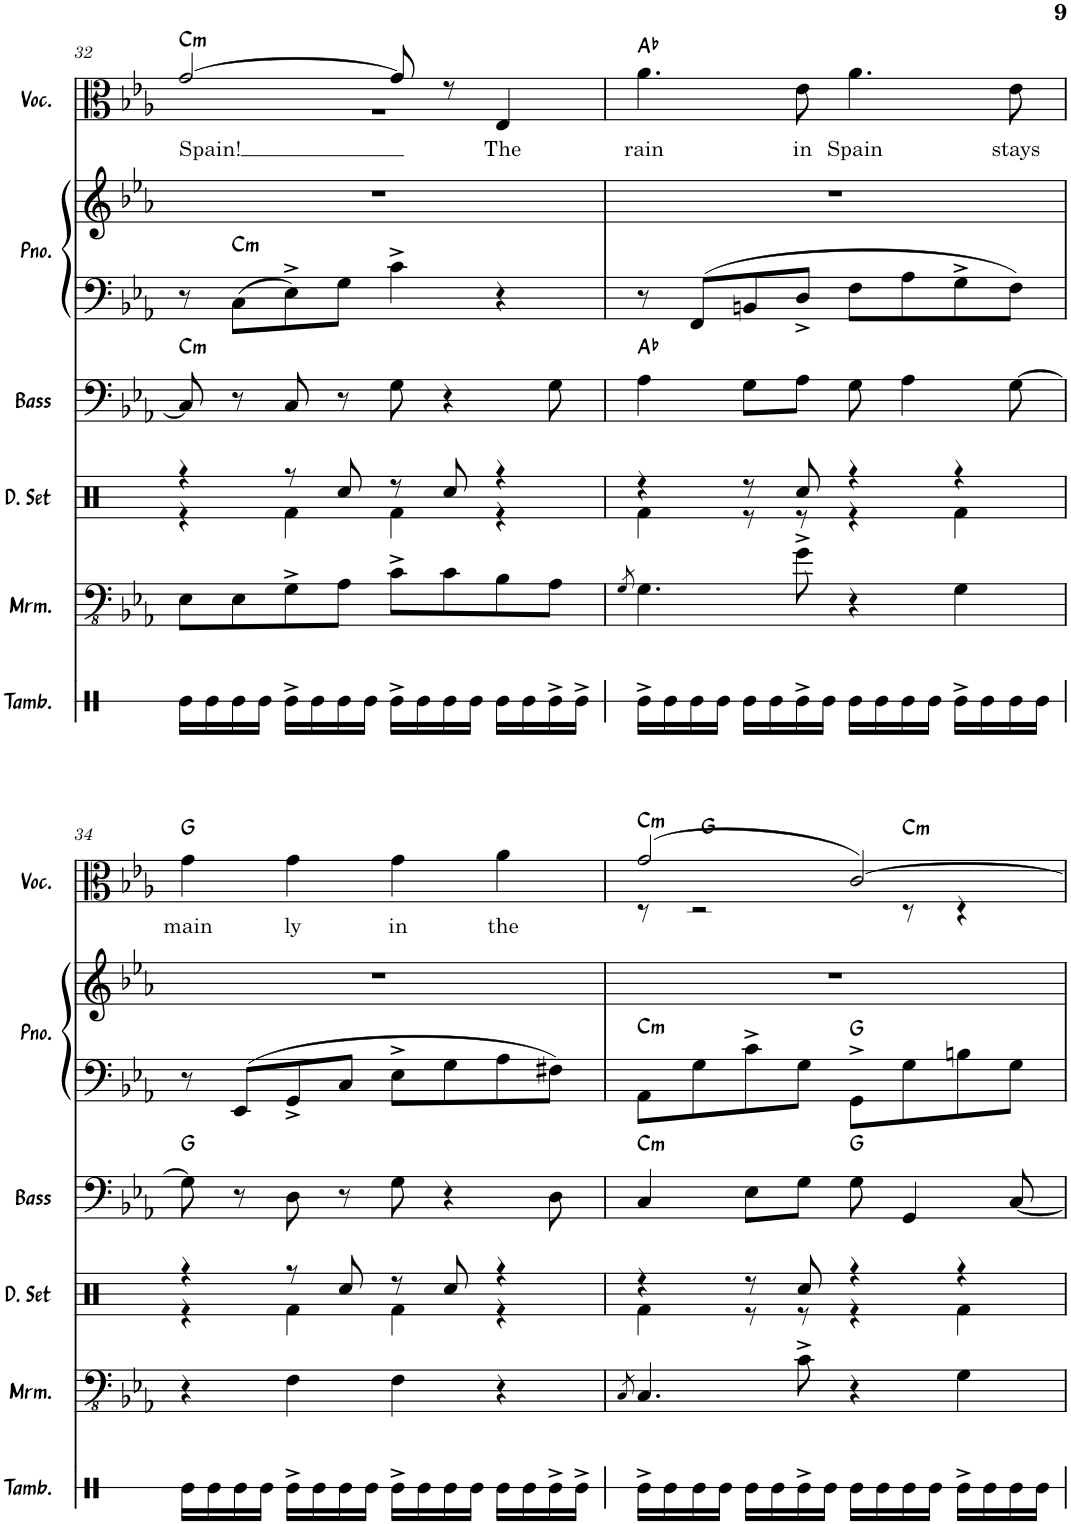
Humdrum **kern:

**kern	**kern	**kern	**kern	**harte	**kern	**kern	**harte	**kern	**text	**harte
*part6	*part5	*part4	*part3	*part3	*part2	*part2	*part2	*part1	*part1	*part1
*staff7	*staff6	*staff5	*staff4	*	*staff3	*staff2	*	*staff1	*staff1	*
*I"Tambourine	*I"Marimba	*I"Drumset	*I"Acoustic Bass	*	*I"Piano	*	*	*I"Vocals	*	*
*I'Tamb.	*I'Mrm.	*I'D. Set	*I'Bass	*	*I'Pno.	*	*	*I'Voc.	*	*
!!LO:PB:g=z
*clefX	*clefFv4	*clefX	*clefF4	*	*clefF4	*clefG2	*	*clefC3	*	*
*	*	*	*Trd7c12	*	*	*	*	*	*	*
*k[]	*k[b-e-a-]	*k[]	*k[b-e-a-]	*	*k[b-e-a-]	*k[b-e-a-]	*	*k[b-e-a-]	*	*
*M4/4	*M4/4	*M4/4	*M4/4	*	*M4/4	*M4/4	*	*M4/4	*	*
=32	=32	=32	=32	=32	=32	=32	=32	=32	=32	=32
*	*	*^	*	*	*	*	*	*	*	*
!	!	!	!	!	!LO:H:kt=m	!	!	!	!	!LO:LY:b	!LO:H:kt=m
*	*	*	*	*	*	*	*^	*	*^	*	*
16Re\LL	8EE-\L	4r	4r	8C/]	C:min	8r	1r	8ryy	.	[2g/	1r	Spain!	C:min
16Re\	.	.	.	.	.	.	.	.	.	.	.	.	.
!	!	!	!	!	!	!	!	!	!LO:H:kt=m	!	!	!	!
16Re\	8EE-\	.	.	8r	.	8C\L	.	2..ryy	C:min	.	.	.	.
16Re\JJ	.	.	.	.	.	.	.	.	.	.	.	.	.
16Re^\LL	8GG^\	8r	4Rf\	8C/	.	8E-^\	.	.	.	.	.	.	.
16Re\	.	.	.	.	.	.	.	.	.	.	.	.	.
16Re\	8AA-\J	8Rcc/	.	8r	.	8G\J	.	.	.	.	.	.	.
16Re\JJ	.	.	.	.	.	.	.	.	.	.	.	.	.
16Re^\LL	8C^\L	8r	4Rf\	8G\	.	4c^\	.	.	.	8g/]	.	.	.
16Re\	.	.	.	.	.	.	.	.	.	.	.	.	.
16Re\	8C\	8Rcc/	.	4r	.	.	.	.	.	8r	.	.	.
16Re\JJ	.	.	.	.	.	.	.	.	.	.	.	.	.
!	!	!	!	!	!	!	!	!	!	!	!	!LO:LY:b	!
16Re\LL	8BB-\	4r	4r	.	.	4r	.	.	.	4E-/	.	The	.
16Re\	.	.	.	.	.	.	.	.	.	.	.	.	.
16Re^\	8AA-\J	.	.	8G\	.	.	.	.	.	.	.	.	.
16Re^\JJ	.	.	.	.	.	.	.	.	.	.	.	.	.
*	*	*	*	*	*	*	*v	*v	*	*	*	*	*
*	*	*	*	*	*	*	*	*	*v	*v	*	*
=33	=33	=33	=33	=33	=33	=33	=33	=33	=33	=33	=33
.	8qGG/	.	.	.	.	.	.	.	.	.	.
!	!	!	!	!	!	!	!	!	!	!LO:LY:b	!
16Re^\LL	4.GG\	4r	4Rf\	4A-\	Ab:maj	8r	1r	.	4.a-\	rain	Ab:maj
16Re\	.	.	.	.	.	.	.	.	.	.	.
16Re\	.	.	.	.	.	8FF/L	.	.	.	.	.
16Re\JJ	.	.	.	.	.	.	.	.	.	.	.
16Re\LL	.	8r	8r	8G\L	.	8BBn/	.	.	.	.	.
16Re\	.	.	.	.	.	.	.	.	.	.	.
!	!	!	!	!	!	!	!	!	!	!LO:LY:b	!
16Re^\	8G^\	8Rcc/	8r	8A-\J	.	8D^/J	.	.	8e-\	in	.
16Re\JJ	.	.	.	.	.	.	.	.	.	.	.
!	!	!	!	!	!	!	!	!	!	!LO:LY:b	!
16Re\LL	4r	4r	4r	8G\	.	8F\L	.	.	4.a-\	Spain	.
16Re\	.	.	.	.	.	.	.	.	.	.	.
16Re\	.	.	.	4A-\	.	8A-\	.	.	.	.	.
16Re\JJ	.	.	.	.	.	.	.	.	.	.	.
16Re^\LL	4GG\	4r	4Rf\	.	.	8G^\	.	.	.	.	.
16Re\	.	.	.	.	.	.	.	.	.	.	.
!	!	!	!	!	!	!	!	!	!	!LO:LY:b	!
16Re\	.	.	.	[8G\	.	8F\J	.	.	8e-\	stays	.
16Re\JJ	.	.	.	.	.	.	.	.	.	.	.
!!LO:LB:g=z
=34	=34	=34	=34	=34	=34	=34	=34	=34	=34	=34	=34
!	!	!	!	!	!	!	!	!	!	!LO:LY:b	!
16Re\LL	4r	4r	4r	8G\]	G:maj	8r	1r	.	4g\	main	G:maj
16Re\	.	.	.	.	.	.	.	.	.	.	.
16Re\	.	.	.	8r	.	8EE-/L	.	.	.	.	.
16Re\JJ	.	.	.	.	.	.	.	.	.	.	.
!	!	!	!	!	!	!	!	!	!	!LO:LY:b	!
16Re^\LL	4FF\	8r	4Rf\	8D\	.	8GG^/	.	.	4g\	-ly	.
16Re\	.	.	.	.	.	.	.	.	.	.	.
16Re\	.	8Rcc/	.	8r	.	8C/J	.	.	.	.	.
16Re\JJ	.	.	.	.	.	.	.	.	.	.	.
!	!	!	!	!	!	!	!	!	!	!LO:LY:b	!
16Re^\LL	4FF\	8r	4Rf\	8G\	.	8E-^\L	.	.	4g\	in	.
16Re\	.	.	.	.	.	.	.	.	.	.	.
16Re\	.	8Rcc/	.	4r	.	8G\	.	.	.	.	.
16Re\JJ	.	.	.	.	.	.	.	.	.	.	.
!	!	!	!	!	!	!	!	!	!	!LO:LY:b	!
16Re\LL	4r	4r	4r	.	.	8A-\	.	.	4a-\	the	.
16Re\	.	.	.	.	.	.	.	.	.	.	.
16Re^\	.	.	.	8D\	.	8F#X\J	.	.	.	.	.
16Re^\JJ	.	.	.	.	.	.	.	.	.	.	.
=35	=35	=35	=35	=35	=35	=35	=35	=35	=35	=35	=35
.	8qCC/	.	.	.	.	.	.	.	.	.	.
*	*	*	*	*	*	*	*	*	*^	*	*
!	!	!	!	!	!LO:H:kt=m	!	!	!LO:H:kt=m	!	!	!	!LO:H:kt=m
*	*	*	*	*	*	*	*^	*	*	*	*	*
16Re^\LL	4.CC/	4r	4Rf\	4C/	C:min	8AA-\L	1r	2ryy	C:min	(2g/	8r	.	C:min
16Re\	.	.	.	.	.	.	.	.	.	.	.	.	.
16Re\	.	.	.	.	.	8G\	.	.	.	.	2r	.	G:maj
16Re\JJ	.	.	.	.	.	.	.	.	.	.	.	.	.
16Re\LL	.	8r	8r	8E-\L	.	8c^\	.	.	.	.	.	.	.
16Re\	.	.	.	.	.	.	.	.	.	.	.	.	.
16Re^\	8C^\	8Rcc/	8r	8G\J	.	8G\J	.	.	.	.	.	.	.
16Re\JJ	.	.	.	.	.	.	.	.	.	.	.	.	.
16Re\LL	4r	4r	4r	8G\	G:maj	8GG^\L	.	2ryy	G:maj	[2c/)	.	.	.
16Re\	.	.	.	.	.	.	.	.	.	.	.	.	.
!	!	!	!	!	!	!	!	!	!	!	!	!	!LO:H:kt=m
16Re\	.	.	.	4GG/	.	8G\	.	.	.	.	8r	.	C:min
16Re\JJ	.	.	.	.	.	.	.	.	.	.	.	.	.
16Re^\LL	4GG\	4r	4Rf\	.	.	8Bn\	.	.	.	.	4r	.	.
16Re\	.	.	.	.	.	.	.	.	.	.	.	.	.
16Re\	.	.	.	[8C/	.	8G\J	.	.	.	.	.	.	.
16Re\JJ	.	.	.	.	.	.	.	.	.	.	.	.	.
*	*	*	*	*	*	*	*v	*v	*	*	*	*	*
*	*	*v	*v	*	*	*	*	*	*v	*v	*	*
=	=	=	=	=	=	=	=	=	=	=
*-	*-	*-	*-	*-	*-	*-	*-	*-	*-	*-
